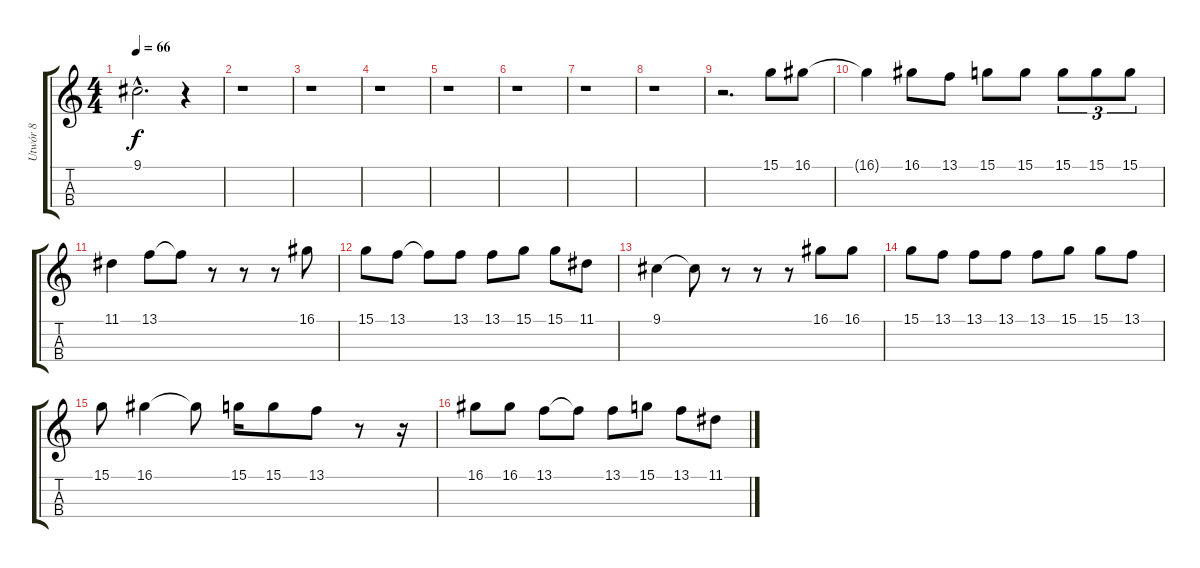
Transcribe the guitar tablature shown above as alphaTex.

\track ("Utwór 8" "Utwór 8") {instrument flute}
\staff {score tabs}
\tuning (E4 B3 G3 D3) {hide}
\ts (4 4)
\tempo 66
\clef g2
\ks c
9.1{hac}.2{d dy f} r.4 |
r.1 |
r.1 |
r.1 |
r.1 |
r.1 |
r.1 |
r.1 |
r.2{d} 15.1.8 16.1.8 |
16.1{t}.4 16.1.8 13.1.8 15.1.8 15.1.8 15.1.8{tu (3 2)} 15.1.8{tu (3 2)} 15.1.8{tu (3 2)} |
11.1.4 13.1.8 13.1{t}.8 r.8 r.8 r.8 16.1.8 |
15.1.8 13.1.8 13.1{t}.8 13.1.8 13.1.8 15.1.8 15.1.8 11.1.8 |
9.1.4 9.1{t}.8 r.8 r.8 r.8 16.1.8 16.1.8 |
15.1.8 13.1.8 13.1.8 13.1.8 13.1.8 15.1.8 15.1.8 13.1.8 |
15.1.8 16.1.4 16.1{t}.8 15.1.16 15.1.8 13.1.8 r.8 r.16 |
16.1.8 16.1.8 13.1.8 13.1{t}.8 13.1.8 15.1.8 13.1.8 11.1.8
